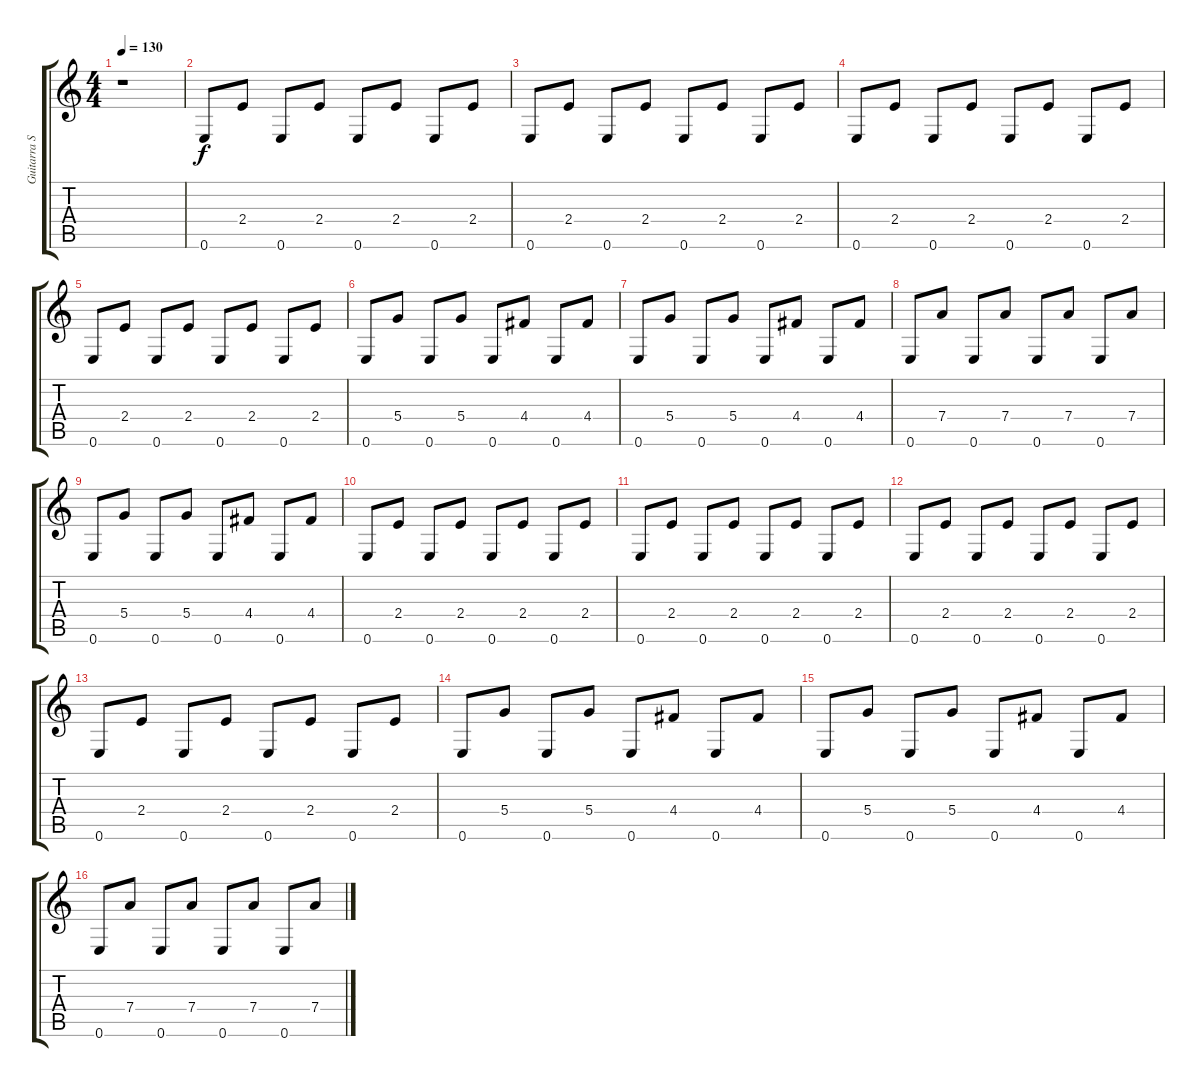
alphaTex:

\track ("Guitarra Solista" "Guitarra S") {instrument distortionguitar}
\staff {score tabs}
\tuning (E4 B3 G3 D3 A2 E2) {hide}
\ts (4 4)
\tempo 130
\clef g2
\ks c
r.1{dy f} |
0.6.8 2.4.8 0.6.8 2.4.8 0.6.8 2.4.8 0.6.8 2.4.8 |
0.6.8 2.4.8 0.6.8 2.4.8 0.6.8 2.4.8 0.6.8 2.4.8 |
0.6.8 2.4.8 0.6.8 2.4.8 0.6.8 2.4.8 0.6.8 2.4.8 |
0.6.8 2.4.8 0.6.8 2.4.8 0.6.8 2.4.8 0.6.8 2.4.8 |
0.6.8 5.4.8 0.6.8 5.4.8 0.6.8 4.4.8 0.6.8 4.4.8 |
0.6.8 5.4.8 0.6.8 5.4.8 0.6.8 4.4.8 0.6.8 4.4.8 |
0.6.8 7.4.8 0.6.8 7.4.8 0.6.8 7.4.8 0.6.8 7.4.8 |
0.6.8 5.4.8 0.6.8 5.4.8 0.6.8 4.4.8 0.6.8 4.4.8 |
0.6.8 2.4.8 0.6.8 2.4.8 0.6.8 2.4.8 0.6.8 2.4.8 |
0.6.8 2.4.8 0.6.8 2.4.8 0.6.8 2.4.8 0.6.8 2.4.8 |
0.6.8 2.4.8 0.6.8 2.4.8 0.6.8 2.4.8 0.6.8 2.4.8 |
0.6.8 2.4.8 0.6.8 2.4.8 0.6.8 2.4.8 0.6.8 2.4.8 |
0.6.8 5.4.8 0.6.8 5.4.8 0.6.8 4.4.8 0.6.8 4.4.8 |
0.6.8 5.4.8 0.6.8 5.4.8 0.6.8 4.4.8 0.6.8 4.4.8 |
0.6.8 7.4.8 0.6.8 7.4.8 0.6.8 7.4.8 0.6.8 7.4.8
